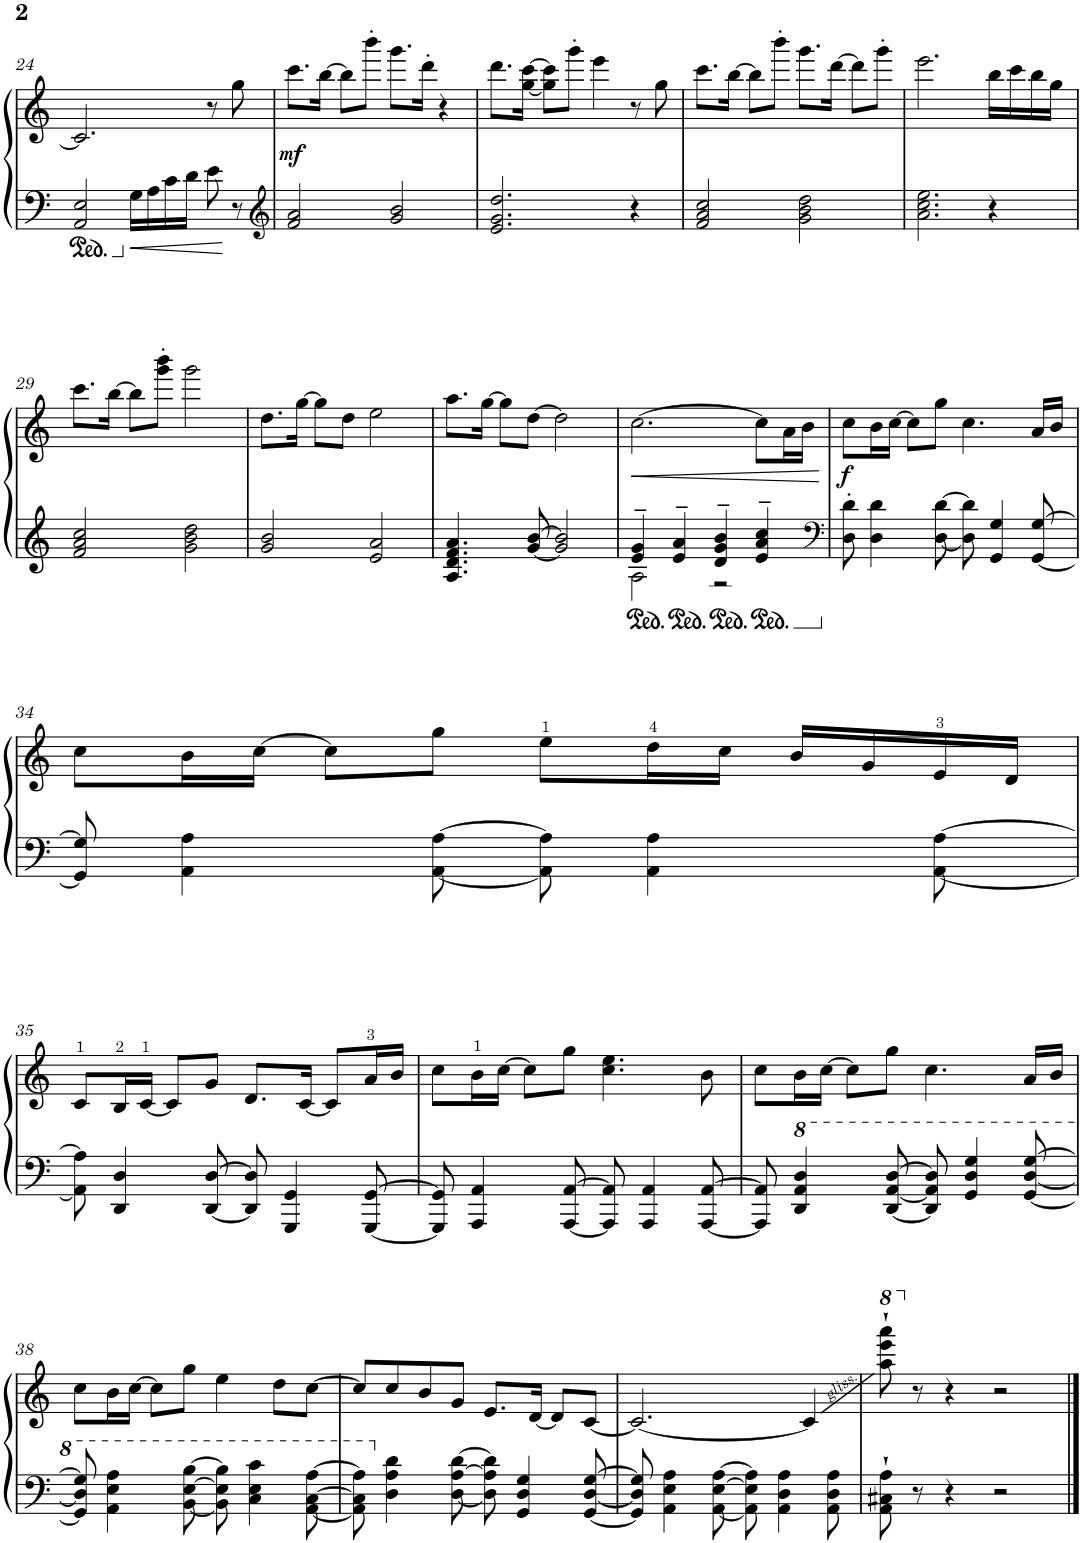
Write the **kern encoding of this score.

**kern	**kern	**dynam
*part1	*part1	*part1
*staff2	*staff1	*staff1/2
*I"鋼琴	*	*
!!LO:PB:g=z
*clefF4	*clefG2	*
*k[]	*k[]	*
*M4/4	*M4/4	*
=24	=24	=24
2AA/ 2E/	2.c/]	.
16G\LL	.	.
16A\	.	.
16c\	.	.
16d\JJ	.	.
8e\	8r	.
8r	8gg\	.
=25	=25	=25
*clefG2	*	*
!	!	!LO:DY:b
2f/ 2a/	8.ccc\L	mf
.	[16bb\Jk	.
.	8bb\L]	.
.	8bbb'\J	.
2g/ 2b/	8.ggg\L	.
.	16ddd'\Jk	.
.	4r	.
=26	=26	=26
2.e/ 2.g/ 2.dd/	8.ddd\L	.
.	[16gg\ [16ccc\Jk	.
.	8gg\] 8ccc\]L	.
.	8ggg'\J	.
.	4eee\	.
4r	8r	.
.	8gg\	.
=27	=27	=27
2f/ 2a/ 2cc/	8.ccc\L	.
.	[16bb\Jk	.
.	8bb\L]	.
.	8bbb'\J	.
2g\ 2b\ 2dd\	8.ggg\L	.
.	[16ddd\Jk	.
.	8ddd\L]	.
.	8ggg'\J	.
=28	=28	=28
2.a\ 2.cc\ 2.ee\	2.eee\	.
4r	16bb\LL	.
.	16ccc\	.
.	16bb\	.
.	16gg\JJ	.
!!LO:LB:g=z
=29	=29	=29
2f/ 2a/ 2cc/	8.ccc\L	.
.	[16bb\Jk	.
.	8bb\L]	.
.	8ggg\' 8bbb\'J	.
2g\ 2b\ 2dd\	2ggg\	.
=30	=30	=30
2g/ 2b/	8.dd\L	.
.	[16gg\Jk	.
.	8gg\L]	.
.	8dd\J	.
2e/ 2a/	2ee\	.
=31	=31	=31
4.A/ 4.d/ 4.f/ 4.a/	8.aa\L	.
.	[16gg\Jk	.
.	8gg\L]	.
[8g/ [8b/	[8dd\J	.
2g/] 2b/]	2dd\]	.
=32	=32	=32
*^	*	*
!	!	!	!LO:HP:b
4e/~ 4g/~	2A\	[2.cc\	<
4e/~ 4a/~	.	.	.
4d/~ 4g/~ 4b/~	2r	.	.
4e/~ 4a/~ 4cc/~	.	8cc\L]	.
.	.	16a\L	.
.	.	16b\JJ	.
*v	*v	*	*
.	.	[
=33	=33	=33
*clefF4	*	*
!	!	!LO:DY:b
8D\' 8d\'	8cc\L	f
4D\ 4d\	16b\L	.
.	[16cc\JJ	.
.	8cc\L]	.
[8D\ [8d\	8gg\J	.
8D\] 8d\]	4.cc\	.
4GG/ 4G/	.	.
[8GG/ [8G/	16a/LL	.
.	16b/JJ	.
!!LO:LB:g=z
=34	=34	=34
8GG/] 8G/]	8cc\L	.
4AA\ 4A\	16b\L	.
.	[16cc\JJ	.
.	8cc\L]	.
[8AA\ [8A\	8gg\J	.
8AA\] 8A\]	8ee\L	.
4AA\ 4A\	16dd\L	.
.	16cc\JJ	.
.	16b/LL	.
.	16g/	.
[8AA\ [8A\	16e/	.
.	16d/JJ	.
!!LO:LB:g=z
=35	=35	=35
8AA\] 8A\]	8c/L	.
4DD/ 4D/	16B/L	.
.	[16c/JJ	.
.	8c/L]	.
[8DD/ [8D/	8g/J	.
8DD/] 8D/]	8.d/L	.
4GGG/ 4GG/	.	.
.	[16c/Jk	.
.	8c/L]	.
[8GGG/ [8GG/	16a/L	.
.	16b/JJ	.
=36	=36	=36
8GGG/] 8GG/]	8cc\L	.
4AAA/ 4AA/	16b\L	.
.	[16cc\JJ	.
.	8cc\L]	.
[8AAA/ [8AA/	8gg\J	.
8AAA/] 8AA/]	4.cc\ 4.ee\	.
4AAA/ 4AA/	.	.
[8AAA/ [8AA/	8b\	.
=37	=37	=37
8AAA/] 8AA/]	8cc\L	.
*8va	*	*
4D/ 4A/ 4d/	16b\L	.
.	[16cc\JJ	.
.	8cc\L]	.
[8D/ [8A/ [8d/	8gg\J	.
8D/] 8A/] 8d/]	4.cc\	.
4G/ 4d/ 4g/	.	.
[8G/ [8d/ [8g/	16a/LL	.
.	16b/JJ	.
!!LO:LB:g=z
=38	=38	=38
8G/] 8d/] 8g/]	8cc\L	.
4A\ 4e\ 4a\	16b\L	.
.	[16cc\JJ	.
.	8cc\L]	.
[8B\ [8e\ [8b\	8gg\J	.
8B\] 8e\] 8b\]	4ee\	.
4c\ 4e\ 4cc\	.	.
.	8dd\L	.
[8A\ [8c\ [8a\	[8cc\J	.
=39	=39	=39
8A\] 8c\] 8a\]	8cc/L]	.
*X8va	*	*
4D\ 4A\ 4d\	8cc/	.
.	8b/	.
[8D\ [8A\ [8d\	8g/J	.
8D\] 8A\] 8d\]	8.e/L	.
4GG/ 4D/ 4G/	.	.
.	[16d/Jk	.
.	8d/L]	.
[8GG/ [8D/ [8G/	[8c/J	.
=40	=40	=40
8GG/] 8D/] 8G/]	2.c/_	.
4AA\ 4E\ 4A\	.	.
[8AA\ [8E\ [8A\	.	.
8AA\] 8E\] 8A\]	.	.
4AA\ 4D\ 4A\	.	.
.	4c/]	.
8AA\ 8D\ 8A\	.	.
=41	=41	=41
*	*8va	*
8AA\` 8C#X\` 8A\`	8aaa\` 8eeee\` 8aaaa\`	.
*	*X8va	*
8r	8r	.
4r	4r	.
2r	2r	.
==	==	==
*-	*-	*-
